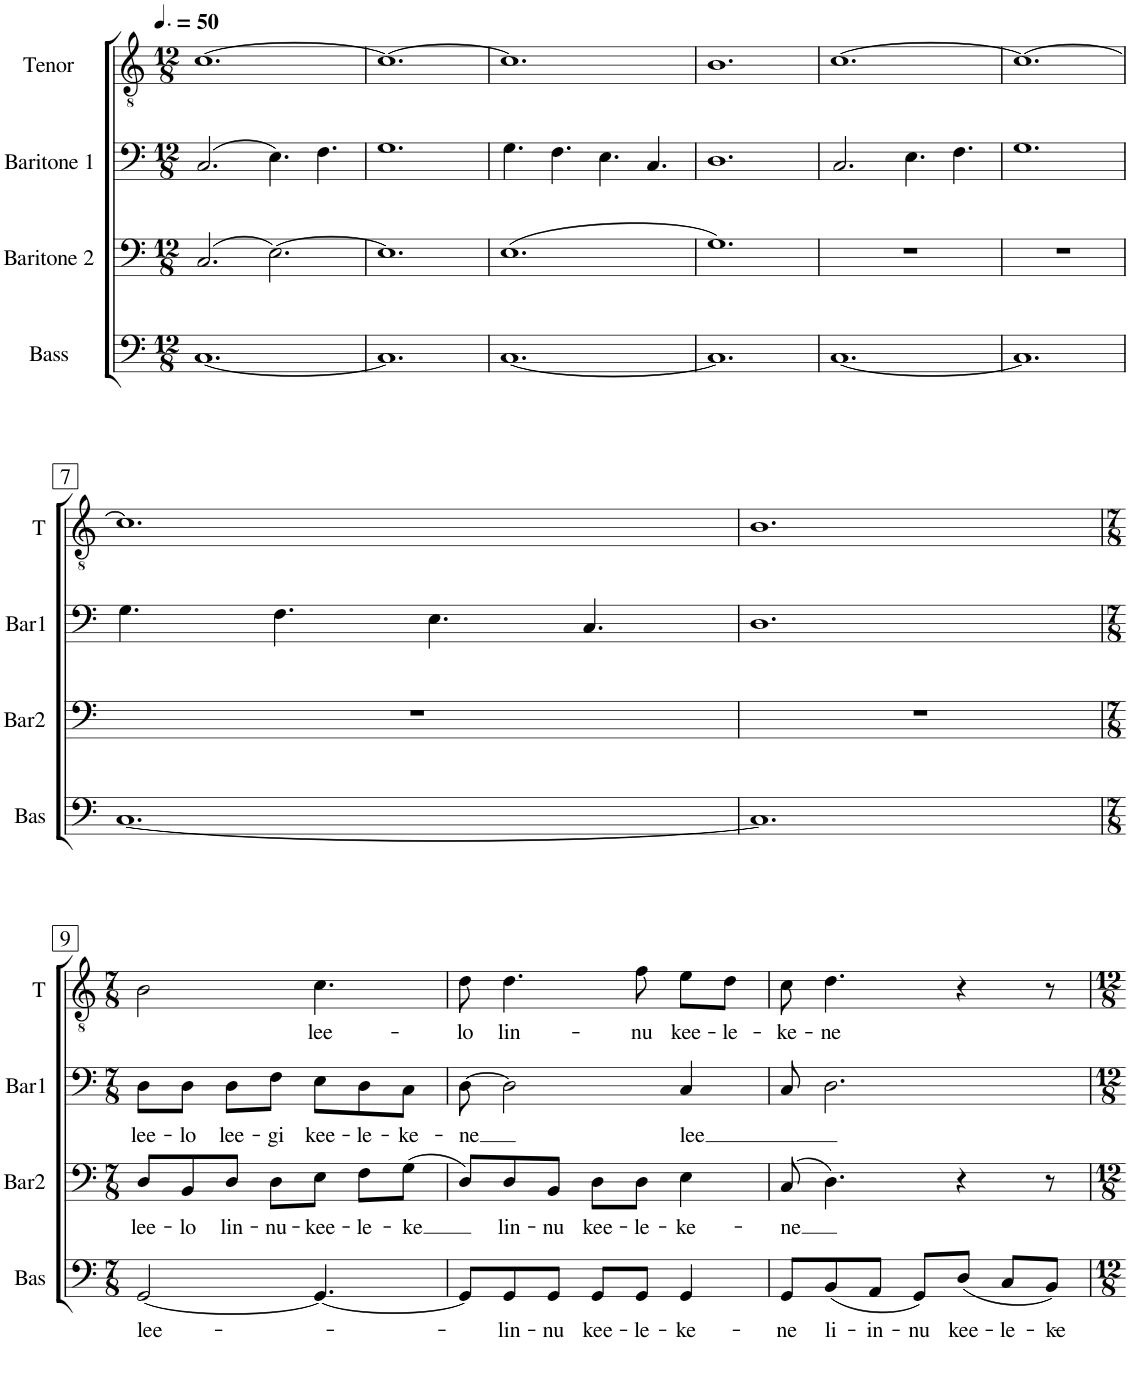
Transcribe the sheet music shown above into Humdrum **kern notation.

**kern	**text	**kern	**text	**kern	**text	**kern	**text
*part4	*part4	*part3	*part3	*part2	*part2	*part1	*part1
*staff4	*staff4	*staff3	*staff3	*staff2	*staff2	*staff1	*staff1
*I"Bass	*	*I"Baritone 2	*	*I"Baritone 1	*	*I"Tenor	*
*I'Bas	*	*I'Bar2	*	*I'Bar1	*	*I'T	*
!!LO:PB:g=z
*clefF4	*	*clefF4	*	*clefF4	*	*clefGv2	*
*	*	*	*	*	*	*Trd1c2	*
*k[]	*	*k[]	*	*k[]	*	*k[]	*
*M12/8	*	*M12/8	*	*M12/8	*	*M12/8	*
*MM75	*	*MM75	*	*MM75	*	*MM75	*
=1	=1	=1	=1	=1	=1	=1	=1
[1.C	.	(2.C/	.	(2.C/	.	[1.c	.
.	.	[2.E\)	.	4.E\)	.	.	.
.	.	.	.	4.F\	.	.	.
=2	=2	=2	=2	=2	=2	=2	=2
1.C]	.	1.E]	.	1.G	.	1.c_	.
=3	=3	=3	=3	=3	=3	=3	=3
[1.C	.	(1.E	.	4.G\	.	1.c]	.
.	.	.	.	4.F\	.	.	.
.	.	.	.	4.E\	.	.	.
.	.	.	.	4.C/	.	.	.
=4	=4	=4	=4	=4	=4	=4	=4
1.C]	.	1.G)	.	1.D	.	1.B	.
=5	=5	=5	=5	=5	=5	=5	=5
[1.C	.	1.r	.	2.C/	.	[1.c	.
.	.	.	.	4.E\	.	.	.
.	.	.	.	4.F\	.	.	.
=6	=6	=6	=6	=6	=6	=6	=6
1.C]	.	1.r	.	1.G	.	1.c_	.
!!LO:LB:g=z
=7	=7	=7	=7	=7	=7	=7	=7
[1.C	.	1.r	.	4.G\	.	1.c]	.
.	.	.	.	4.F\	.	.	.
.	.	.	.	4.E\	.	.	.
.	.	.	.	4.C/	.	.	.
=8	=8	=8	=8	=8	=8	=8	=8
1.C]	.	1.r	.	1.D	.	1.B	.
!!LO:LB:g=z
=9	=9	=9	=9	=9	=9	=9	=9
*M7/8	*	*M7/8	*	*M7/8	*	*M7/8	*
!	!LO:LY:b	!	!LO:LY:b	!	!LO:LY:b	!	!
[2GG/	lee-	8D/L	lee-	8D\L	lee-	2B\	.
!	!	!	!LO:LY:b	!	!LO:LY:b	!	!
.	.	8BB/	-lo	8D\J	-lo	.	.
!	!	!	!LO:LY:b	!	!LO:LY:b	!	!
.	.	8D/J	lin-	8D\L	lee-	.	.
!	!	!	!LO:LY:b	!	!LO:LY:b	!	!
.	.	8D\L	-nu-	8F\J	-gi	.	.
!	!	!	!LO:LY:b	!	!LO:LY:b	!	!LO:LY:b
4.GG/_	.	8E\J	-kee-	8E\L	kee-	4.c\	lee-
!	!	!	!LO:LY:b	!	!LO:LY:b	!	!
.	.	8F\L	-le-	8D\	-le-	.	.
!	!	!	!LO:LY:b	!	!LO:LY:b	!	!
.	.	(8G\J	-ke	8C\J	-ke-	.	.
=10	=10	=10	=10	=10	=10	=10	=10
!	!	!	!	!	!LO:LY:b	!	!LO:LY:b
8GG/L]	.	8D/L)	.	[8D\	-ne	8d\	-lo
!	!LO:LY:b	!	!LO:LY:b	!	!	!	!LO:LY:b
8GG/	-lin-	8D/	lin-	2D\]	.	4.d\	lin-
!	!LO:LY:b	!	!LO:LY:b	!	!	!	!
8GG/J	-nu	8BB/J	-nu	.	.	.	.
!	!LO:LY:b	!	!LO:LY:b	!	!	!	!
8GG/L	kee-	8D\L	kee-	.	.	.	.
!	!LO:LY:b	!	!LO:LY:b	!	!	!	!LO:LY:b
8GG/J	-le-	8D\J	-le-	.	.	8f\	-nu
!	!LO:LY:b	!	!LO:LY:b	!	!LO:LY:b	!	!LO:LY:b
4GG/	-ke-	4E\	-ke-	4C/	-lee	8e\L	kee-
!	!	!	!	!	!	!	!LO:LY:b
.	.	.	.	.	.	8d\J	-le-
=11	=11	=11	=11	=11	=11	=11	=11
!	!LO:LY:b	!	!LO:LY:b	!	!	!	!LO:LY:b
8GG/L	-ne	(8C/	-ne	8C/	.	8c\	-ke-
!	!LO:LY:b	!	!	!	!	!	!LO:LY:b
(8BB/	li-	4.D\)	.	2.D\	.	4.d\	-ne
!	!LO:LY:b	!	!	!	!	!	!
8AA/J	-in-	.	.	.	.	.	.
!	!LO:LY:b	!	!	!	!	!	!
8GG/L)	-nu	.	.	.	.	.	.
!	!LO:LY:b	!	!	!	!	!	!
(8D/J	kee-	4r	.	.	.	4r	.
!	!LO:LY:b	!	!	!	!	!	!
8C/L	-le-	.	.	.	.	.	.
!	!LO:LY:b	!	!	!	!	!	!
8BB/J)	-ke-	8r	.	.	.	8r	.
=	=	=	=	=	=	=	=
*-	*-	*-	*-	*-	*-	*-	*-
